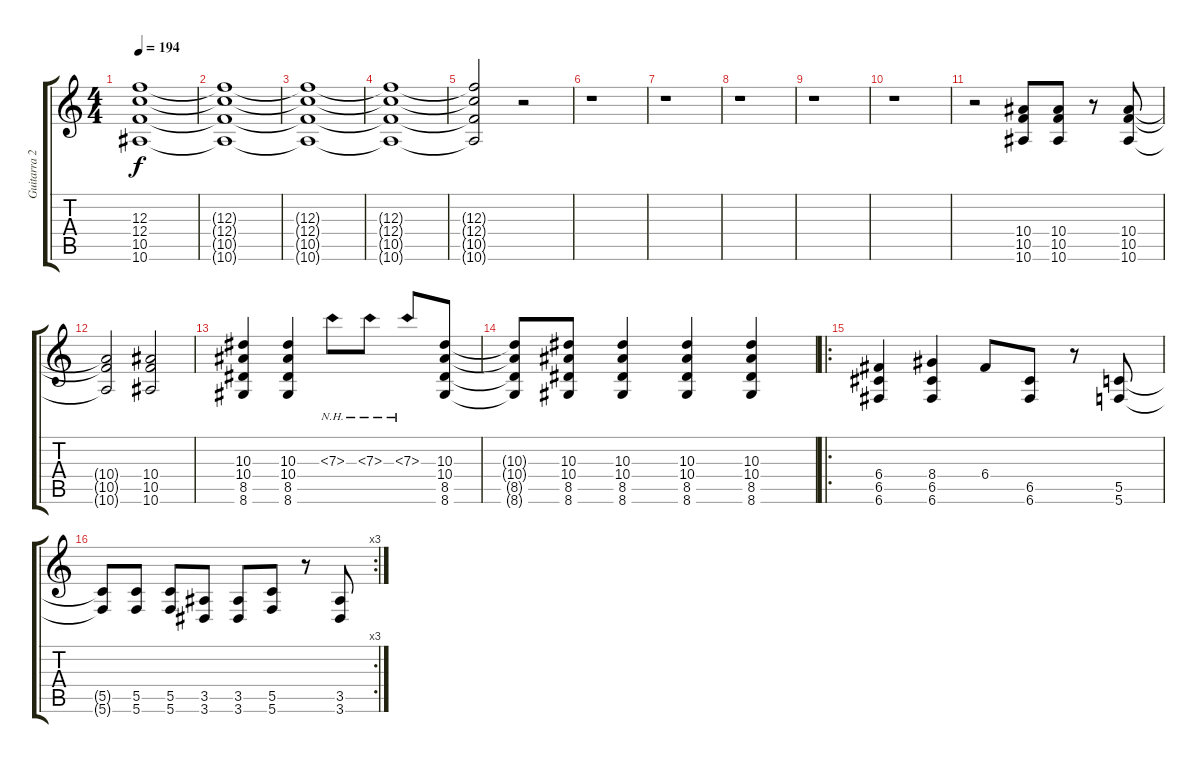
\track ("Guitarra 2" "Guitarra 2") {instrument distortionguitar}
\staff {score tabs}
\tuning (D4 A3 F3 C3 G2 C2) {hide}
\ts (4 4)
\tempo 194
\clef g2
\ks c
(12.3{t} 12.4{t} 10.5{t} 10.6{t}).1{dy f} |
(12.3{t} 12.4{t} 10.5{t} 10.6{t}).1 |
(12.3{t} 12.4{t} 10.5{t} 10.6{t}).1 |
(12.3{t} 12.4{t} 10.5{t} 10.6{t}).1 |
(12.3{t} 12.4{t} 10.5{t} 10.6{t}).2 r.2 |
r.1 |
r.1 |
r.1 |
r.1 |
r.1 |
r.2 (10.4 10.5 10.6).8 (10.4 10.5 10.6).8 r.8 (10.4 10.5 10.6).8 |
(10.4{t} 10.5{t} 10.6{t}).2 (10.4 10.5 10.6).2 |
(10.3 10.4 8.5 8.6).4 (10.3 10.4 8.5 8.6).4 7.3{nh}.8 7.3{nh}.8 7.3{nh}.8 (10.3 10.4 8.5 8.6).8 |
(10.3{t} 10.4{t} 8.5{t} 8.6{t}).8 (10.3 10.4 8.5 8.6).8 (10.3 10.4 8.5 8.6).4 (10.3 10.4 8.5 8.6).4 (10.3 10.4 8.5 8.6).4 |
\ro
(6.4 6.5 6.6).4 (8.4 6.5 6.6).4 6.4.8 (6.5 6.6).8 r.8 (5.5 5.6).8 |
\rc 3
(5.5{t} 5.6{t}).8 (5.5 5.6).8 (5.5 5.6).8 (3.5 3.6).8 (3.5 3.6).8 (5.5 5.6).8 r.8 (3.5 3.6).8
